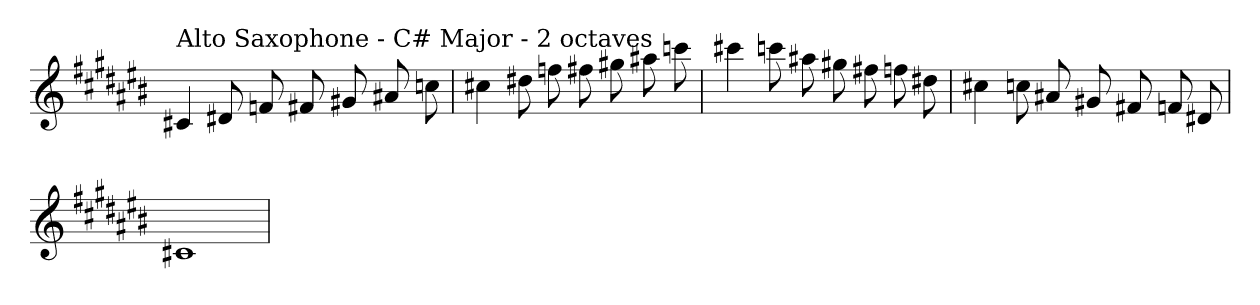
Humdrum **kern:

**kern
*part1
*staff1
*clefG2
*k[f#c#g#d#a#e#b#]
*C#:
=
!LO:TX:a:t=Alto Saxophone - C# Major - 2 octaves
4c#X
8d#X
8f
8f#X
8g#X
8a#X
8cc
=
4cc#X
8dd#X
8ff
8ff#X
8gg#X
8aa#X
8ccc
=
4ccc#X
8ccc
8aa#X
8gg#X
8ff#X
8ff
8dd#X
=
4cc#X
8cc
8a#X
8g#X
8f#X
8f
8d#X
=
1c#X
=
*-
